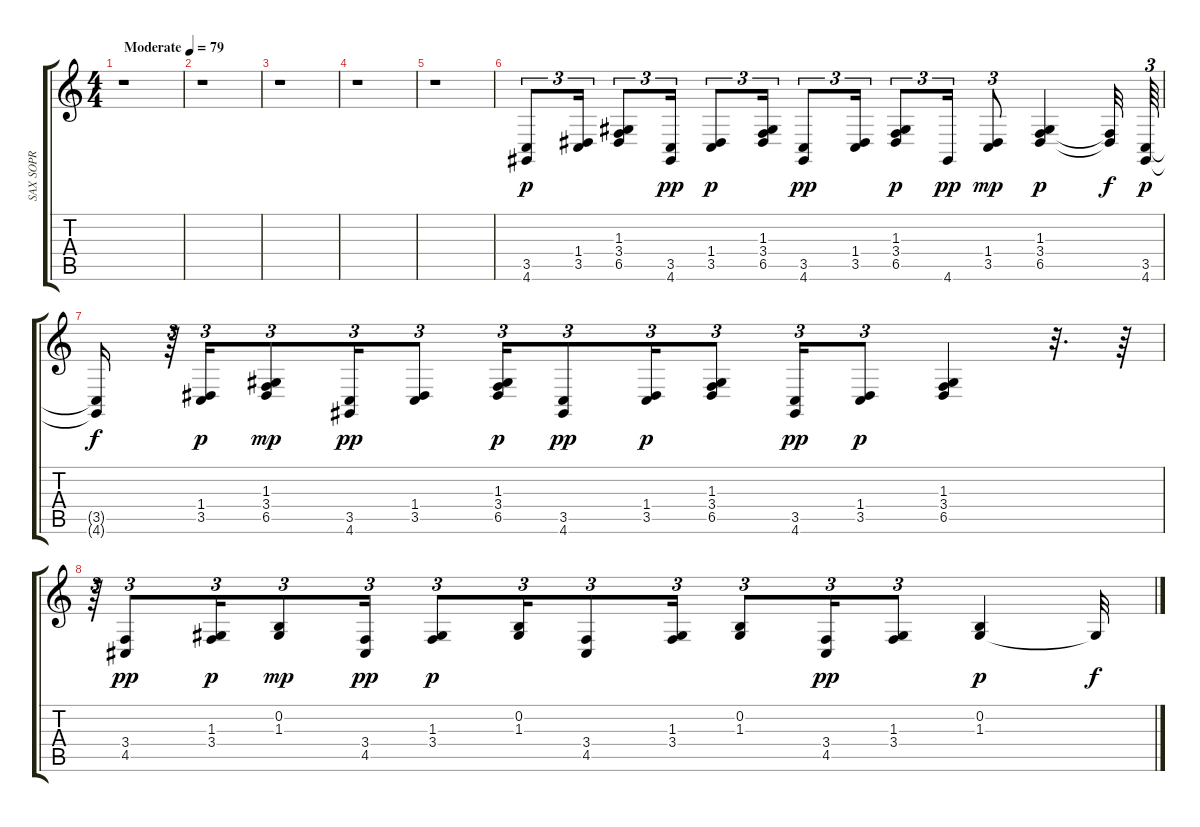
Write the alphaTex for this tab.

\track ("SAX SOPR" "SAX SOPR") {instrument sopranosax}
\staff {score tabs}
\tuning (E4 B3 G3 D3 A2 E2) {hide}
\ts (4 4)
\tempo (79 "Moderate")
\clef g2
\ks c
r.1{dy p instrument sopranosax} |
r.1 |
r.1 |
r.1 |
r.1 |
(3.5 4.6).8{tu (3 2)} (1.4 3.5).16{tu (3 2)} (1.3 3.4 6.5).8{tu (3 2)} (3.5 4.6).16{tu (3 2) dy pp} (1.4 3.5).8{tu (3 2) dy p} (1.3 3.4 6.5).16{tu (3 2)} (3.5 4.6).8{tu (3 2) dy pp} (1.4 3.5).16{tu (3 2)} (1.3 3.4 6.5).8{tu (3 2) dy p} 4.6.16{tu (3 2) dy pp} (1.4 3.5).8{tu (3 2) dy mp} (1.3 3.4 6.5).4{dy p} (3.4{t} 6.5{t}).32{dy f} (3.5 4.6).64{tu (3 2) dy p} |
(3.5{t} 4.6{t}).16{dy f} r.64{tu (3 2)} (1.4 3.5).16{tu (3 2) dy p} (1.3 3.4 6.5).8{tu (3 2) dy mp} (3.5 4.6).16{tu (3 2) dy pp} (1.4 3.5).8{tu (3 2)} (1.3 3.4 6.5).16{tu (3 2) dy p} (3.5 4.6).8{tu (3 2) dy pp} (1.4 3.5).16{tu (3 2) dy p} (1.3 3.4 6.5).8{tu (3 2)} (3.5 4.6).16{tu (3 2) dy pp} (1.4 3.5).8{tu (3 2) dy p} (1.3 3.4 6.5).4 r.32{d} r.64 |
r.64{tu (3 2)} (3.4 4.5).8{tu (3 2) dy pp} (1.3 3.4).16{tu (3 2) dy p} (0.2 1.3).8{tu (3 2) dy mp} (3.4 4.5).16{tu (3 2) dy pp} (1.3 3.4).8{tu (3 2) dy p} (0.2 1.3).16{tu (3 2)} (3.4 4.5).8{tu (3 2)} (1.3 3.4).16{tu (3 2)} (0.2 1.3).8{tu (3 2)} (3.4 4.5).16{tu (3 2) dy pp} (1.3 3.4).8{tu (3 2)} (0.2 1.3).4{dy p} 1.3{t}.32{dy f}
